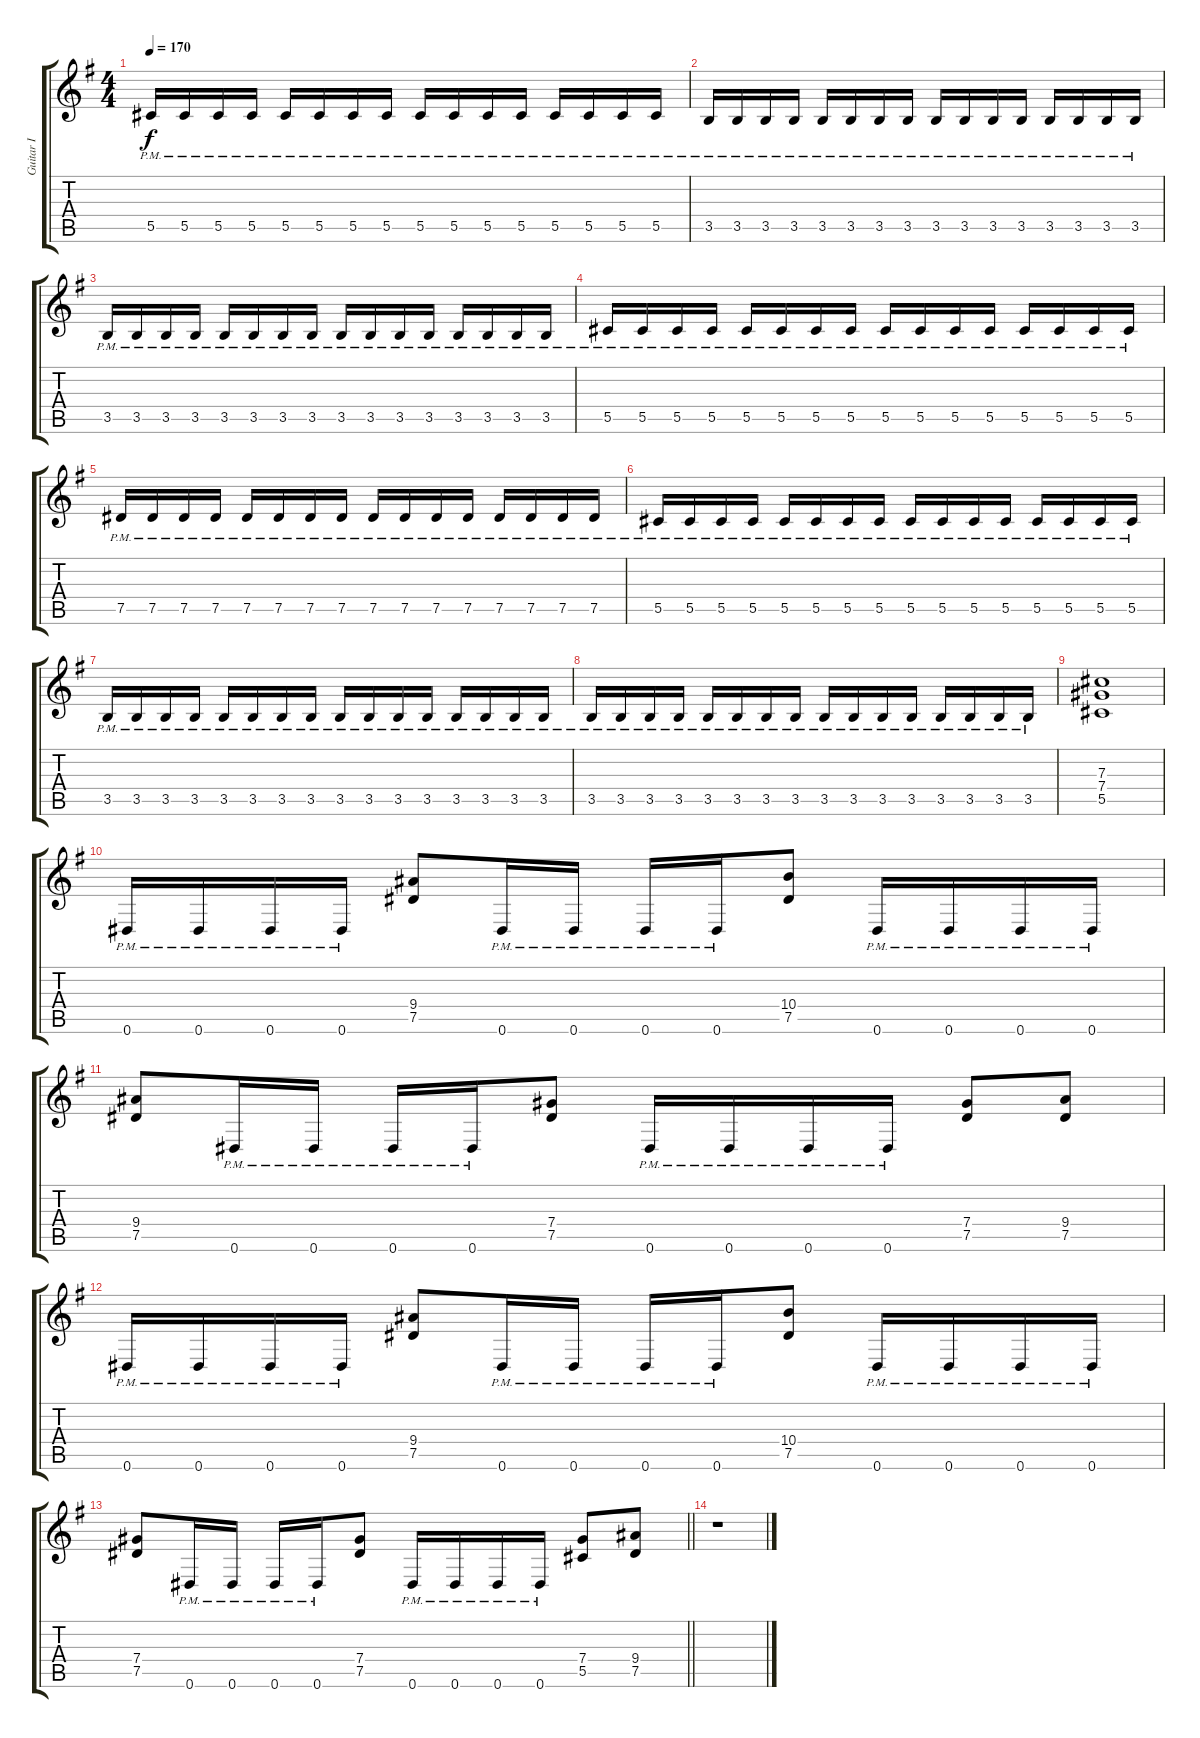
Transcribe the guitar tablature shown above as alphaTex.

\track ("Guitar I" "Guitar I") {instrument distortionguitar}
\staff {score tabs}
\tuning (Eb4 Bb3 Gb3 Db3 Ab2 Eb2) {hide}
\ts (4 4)
\tempo 170
\clef g2
\ks g
5.5{pm}.16{dy f} 5.5{pm}.16 5.5{pm}.16 5.5{pm}.16 5.5{pm}.16 5.5{pm}.16 5.5{pm}.16 5.5{pm}.16 5.5{pm}.16 5.5{pm}.16 5.5{pm}.16 5.5{pm}.16 5.5{pm}.16 5.5{pm}.16 5.5{pm}.16 5.5{pm}.16 |
3.5{pm}.16 3.5{pm}.16 3.5{pm}.16 3.5{pm}.16 3.5{pm}.16 3.5{pm}.16 3.5{pm}.16 3.5{pm}.16 3.5{pm}.16 3.5{pm}.16 3.5{pm}.16 3.5{pm}.16 3.5{pm}.16 3.5{pm}.16 3.5{pm}.16 3.5{pm}.16 |
3.5{pm}.16 3.5{pm}.16 3.5{pm}.16 3.5{pm}.16 3.5{pm}.16 3.5{pm}.16 3.5{pm}.16 3.5{pm}.16 3.5{pm}.16 3.5{pm}.16 3.5{pm}.16 3.5{pm}.16 3.5{pm}.16 3.5{pm}.16 3.5{pm}.16 3.5{pm}.16 |
5.5{pm}.16 5.5{pm}.16 5.5{pm}.16 5.5{pm}.16 5.5{pm}.16 5.5{pm}.16 5.5{pm}.16 5.5{pm}.16 5.5{pm}.16 5.5{pm}.16 5.5{pm}.16 5.5{pm}.16 5.5{pm}.16 5.5{pm}.16 5.5{pm}.16 5.5{pm}.16 |
7.5{pm}.16 7.5{pm}.16 7.5{pm}.16 7.5{pm}.16 7.5{pm}.16 7.5{pm}.16 7.5{pm}.16 7.5{pm}.16 7.5{pm}.16 7.5{pm}.16 7.5{pm}.16 7.5{pm}.16 7.5{pm}.16 7.5{pm}.16 7.5{pm}.16 7.5{pm}.16 |
5.5{pm}.16 5.5{pm}.16 5.5{pm}.16 5.5{pm}.16 5.5{pm}.16 5.5{pm}.16 5.5{pm}.16 5.5{pm}.16 5.5{pm}.16 5.5{pm}.16 5.5{pm}.16 5.5{pm}.16 5.5{pm}.16 5.5{pm}.16 5.5{pm}.16 5.5{pm}.16 |
3.5{pm}.16 3.5{pm}.16 3.5{pm}.16 3.5{pm}.16 3.5{pm}.16 3.5{pm}.16 3.5{pm}.16 3.5{pm}.16 3.5{pm}.16 3.5{pm}.16 3.5{pm}.16 3.5{pm}.16 3.5{pm}.16 3.5{pm}.16 3.5{pm}.16 3.5{pm}.16 |
3.5{pm}.16 3.5{pm}.16 3.5{pm}.16 3.5{pm}.16 3.5{pm}.16 3.5{pm}.16 3.5{pm}.16 3.5{pm}.16 3.5{pm}.16 3.5{pm}.16 3.5{pm}.16 3.5{pm}.16 3.5{pm}.16 3.5{pm}.16 3.5{pm}.16 3.5{pm}.16 |
(7.3 7.4 5.5).1 |
0.6{pm}.16 0.6{pm}.16 0.6{pm}.16 0.6{pm}.16 (9.4 7.5).8 0.6{pm}.16 0.6{pm}.16 0.6{pm}.16 0.6{pm}.16 (10.4 7.5).8 0.6{pm}.16 0.6{pm}.16 0.6{pm}.16 0.6{pm}.16 |
(9.4 7.5).8 0.6{pm}.16 0.6{pm}.16 0.6{pm}.16 0.6{pm}.16 (7.4 7.5).8 0.6{pm}.16 0.6{pm}.16 0.6{pm}.16 0.6{pm}.16 (7.4 7.5).8 (9.4 7.5).8 |
0.6{pm}.16 0.6{pm}.16 0.6{pm}.16 0.6{pm}.16 (9.4 7.5).8 0.6{pm}.16 0.6{pm}.16 0.6{pm}.16 0.6{pm}.16 (10.4 7.5).8 0.6{pm}.16 0.6{pm}.16 0.6{pm}.16 0.6{pm}.16 |
\barLineRight lightlight
(7.4 7.5).8 0.6{pm}.16 0.6{pm}.16 0.6{pm}.16 0.6{pm}.16 (7.4 7.5).8 0.6{pm}.16 0.6{pm}.16 0.6{pm}.16 0.6{pm}.16 (7.4 5.5).8 (9.4 7.5).8 |
r.1
